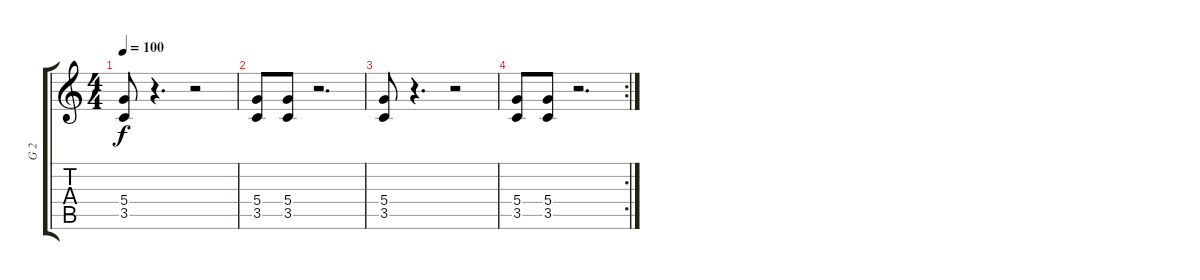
\track ("G 2" "G 2") {instrument overdrivenguitar}
\staff {score tabs}
\tuning (E4 B3 G3 D3 A2 E2) {hide}
\ts (4 4)
\section ("" "")
\tempo 100
\clef g2
\ks c
(5.4 3.5).8{dy f} r.4{d} r.2 |
(5.4 3.5).8 (5.4 3.5).8 r.2{d} |
(5.4 3.5).8 r.4{d} r.2 |
\rc 2
(5.4 3.5).8 (5.4 3.5).8 r.2{d}
